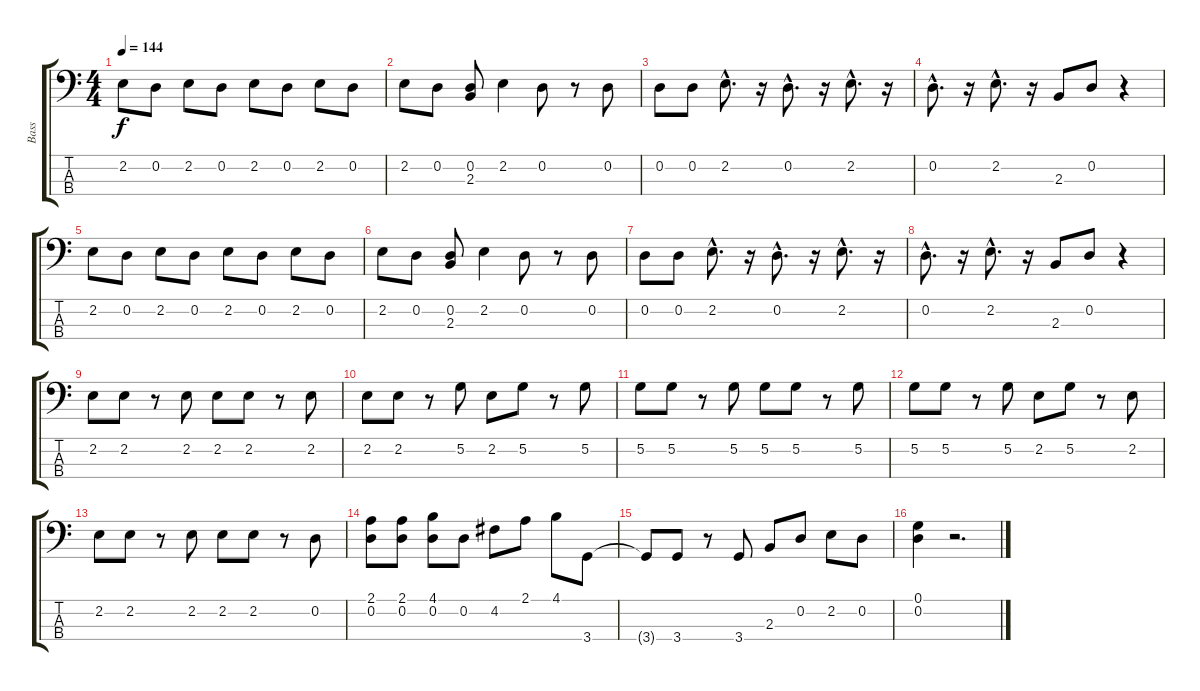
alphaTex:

\track ("Bass" "Bass") {instrument electricbassfinger}
\staff {score tabs}
\tuning (G2 D2 A1 E1) {hide}
\ts (4 4)
\tempo 144
\clef f4
\ks c
2.2.8{dy f} 0.2.8 2.2.8 0.2.8 2.2.8 0.2.8 2.2.8 0.2.8 |
2.2.8 0.2.8 (0.2 2.3).8 2.2.4 0.2.8 r.8 0.2.8 |
0.2.8 0.2.8 2.2{hac}.8{d} r.16 0.2{hac}.8{d} r.16 2.2{hac}.8{d} r.16 |
0.2{hac}.8{d} r.16 2.2{hac}.8{d} r.16 2.3.8 0.2.8 r.4 |
2.2.8 0.2.8 2.2.8 0.2.8 2.2.8 0.2.8 2.2.8 0.2.8 |
2.2.8 0.2.8 (0.2 2.3).8 2.2.4 0.2.8 r.8 0.2.8 |
0.2.8 0.2.8 2.2{hac}.8{d} r.16 0.2{hac}.8{d} r.16 2.2{hac}.8{d} r.16 |
0.2{hac}.8{d} r.16 2.2{hac}.8{d} r.16 2.3.8 0.2.8 r.4 |
2.2.8 2.2.8 r.8 2.2.8 2.2.8 2.2.8 r.8 2.2.8 |
2.2.8 2.2.8 r.8 5.2.8 2.2.8 5.2.8 r.8 5.2.8 |
5.2.8 5.2.8 r.8 5.2.8 5.2.8 5.2.8 r.8 5.2.8 |
5.2.8 5.2.8 r.8 5.2.8 2.2.8 5.2.8 r.8 2.2.8 |
2.2.8 2.2.8 r.8 2.2.8 2.2.8 2.2.8 r.8 0.2.8 |
(2.1 0.2).8 (2.1 0.2).8 (4.1 0.2).8 0.2.8 4.2.8 2.1.8 4.1.8 3.4.8 |
3.4{t}.8 3.4.8 r.8 3.4.8 2.3.8 0.2.8 2.2.8 0.2.8 |
(0.1 0.2).4 r.2{d}
